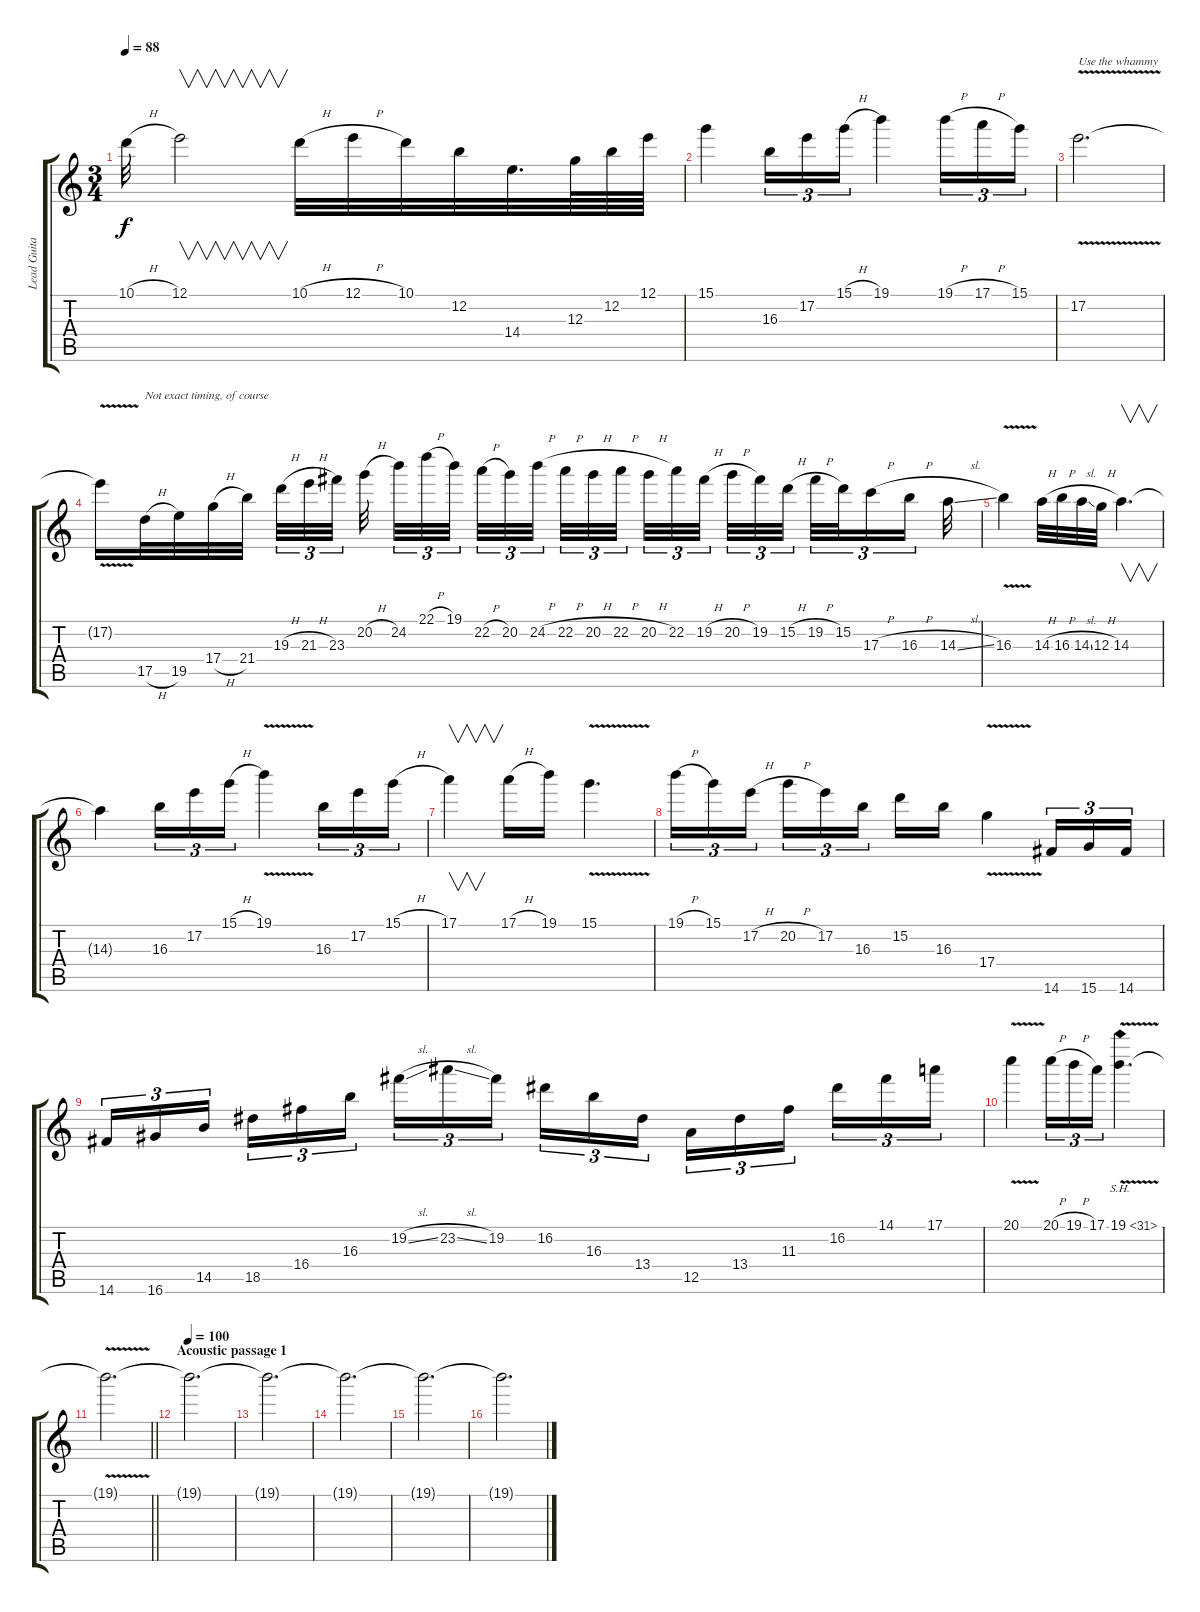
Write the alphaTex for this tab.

\track ("Lead Guitar" "Lead Guita") {instrument overdrivenguitar}
\staff {score tabs}
\tuning (E4 B3 G3 D3 A2 E2) {hide}
\ts (3 4)
\tempo 88
\clef g2
\ks c
10.1{h}.32{dy f} 12.1.2{v} 10.1{h}.32 12.1{h}.32 10.1.32 12.2.32 14.4.32{d} 12.3.64 12.2.64 12.1.64 |
15.1.4 16.3.16{tu (3 2)} 17.2.16{tu (3 2)} 15.1{h}.16{tu (3 2)} 19.1.4 19.1{h}.16{tu (3 2)} 17.1{h}.16{tu (3 2)} 15.1.16{tu (3 2)} |
17.2{v}.2{d txt "Use the whammy"} |
17.2{t}.16 17.5{h}.32{txt "Not exact timing, of course"} 19.5.32 17.4{h}.32 21.4.32{beam splitsecondary} 19.3{h}.32{tu (3 2)} 21.3{h}.32{tu (3 2)} 23.3.32{tu (3 2)} 20.2{h}.32{beam splitsecondary} 24.2.32{tu (3 2)} 22.1{h}.32{tu (3 2)} 19.1.32{tu (3 2) beam splitsecondary} 22.2{h}.32{tu (3 2)} 20.2.32{tu (3 2)} 24.2{h}.32{tu (3 2) beam splitsecondary} 22.2{h}.32{tu (3 2)} 20.2{h}.32{tu (3 2)} 22.2{h}.32{tu (3 2) beam splitsecondary} 20.2{h}.32{tu (3 2)} 22.2.32{tu (3 2)} 19.2{h}.32{tu (3 2) beam splitsecondary} 20.2{h}.32{tu (3 2)} 19.2.32{tu (3 2)} 15.2{h}.32{tu (3 2) beam splitsecondary} 19.2{h}.32{tu (3 2)} 15.2.32{tu (3 2)} 17.3{h}.16{tu (3 2)} 16.3{h}.16{tu (3 2) beam splitsecondary} 14.3{sl}.32 |
16.3{v}.4 14.3{h}.32 16.3{h}.32 14.3{sl}.32 12.3{h}.32 14.3.4{v d} |
14.3{t}.4 16.3.16{tu (3 2)} 17.2.16{tu (3 2)} 15.1{h}.16{tu (3 2)} 19.1{v}.4 16.3.16{tu (3 2)} 17.2.16{tu (3 2)} 15.1{h}.16{tu (3 2)} |
17.1.4{v} 17.1{h}.16 19.1.16 15.1{v}.4{d} |
19.1{h}.16{tu (3 2)} 15.1.16{tu (3 2)} 17.2{h}.16{tu (3 2) beam splitsecondary} 20.2{h}.16{tu (3 2)} 17.2.16{tu (3 2)} 16.3.16{tu (3 2)} 15.2.16 16.3.16 17.4{v}.4 14.6.16{tu (3 2)} 15.6.16{tu (3 2)} 14.6.16{tu (3 2)} |
14.6.16{tu (3 2)} 16.6.16{tu (3 2)} 14.5.16{tu (3 2) beam splitsecondary} 18.5.16{tu (3 2)} 16.4.16{tu (3 2)} 16.3.16{tu (3 2)} 19.2{sl}.16{tu (3 2)} 23.2{sl}.16{tu (3 2)} 19.2.16{tu (3 2) beam splitsecondary} 16.2.16{tu (3 2)} 16.3.16{tu (3 2)} 13.4.16{tu (3 2)} 12.5.16{tu (3 2)} 13.4.16{tu (3 2)} 11.3.16{tu (3 2) beam splitsecondary} 16.2.16{tu (3 2)} 14.1.16{tu (3 2)} 17.1.16{tu (3 2)} |
20.1{v}.4 20.1{h}.16{tu (3 2)} 19.1{h}.16{tu (3 2)} 17.1.16{tu (3 2)} 19.1{sh 12 v}.4{d volume 10} |
\barLineRight lightlight
19.1{t}.2{d} |
\section ("" "Acoustic passage 1")
\tempo 100
19.1{t}.2{d} |
19.1{t}.2{d} |
19.1{t}.2{d} |
19.1{t}.2{d} |
19.1{t}.2{d}
